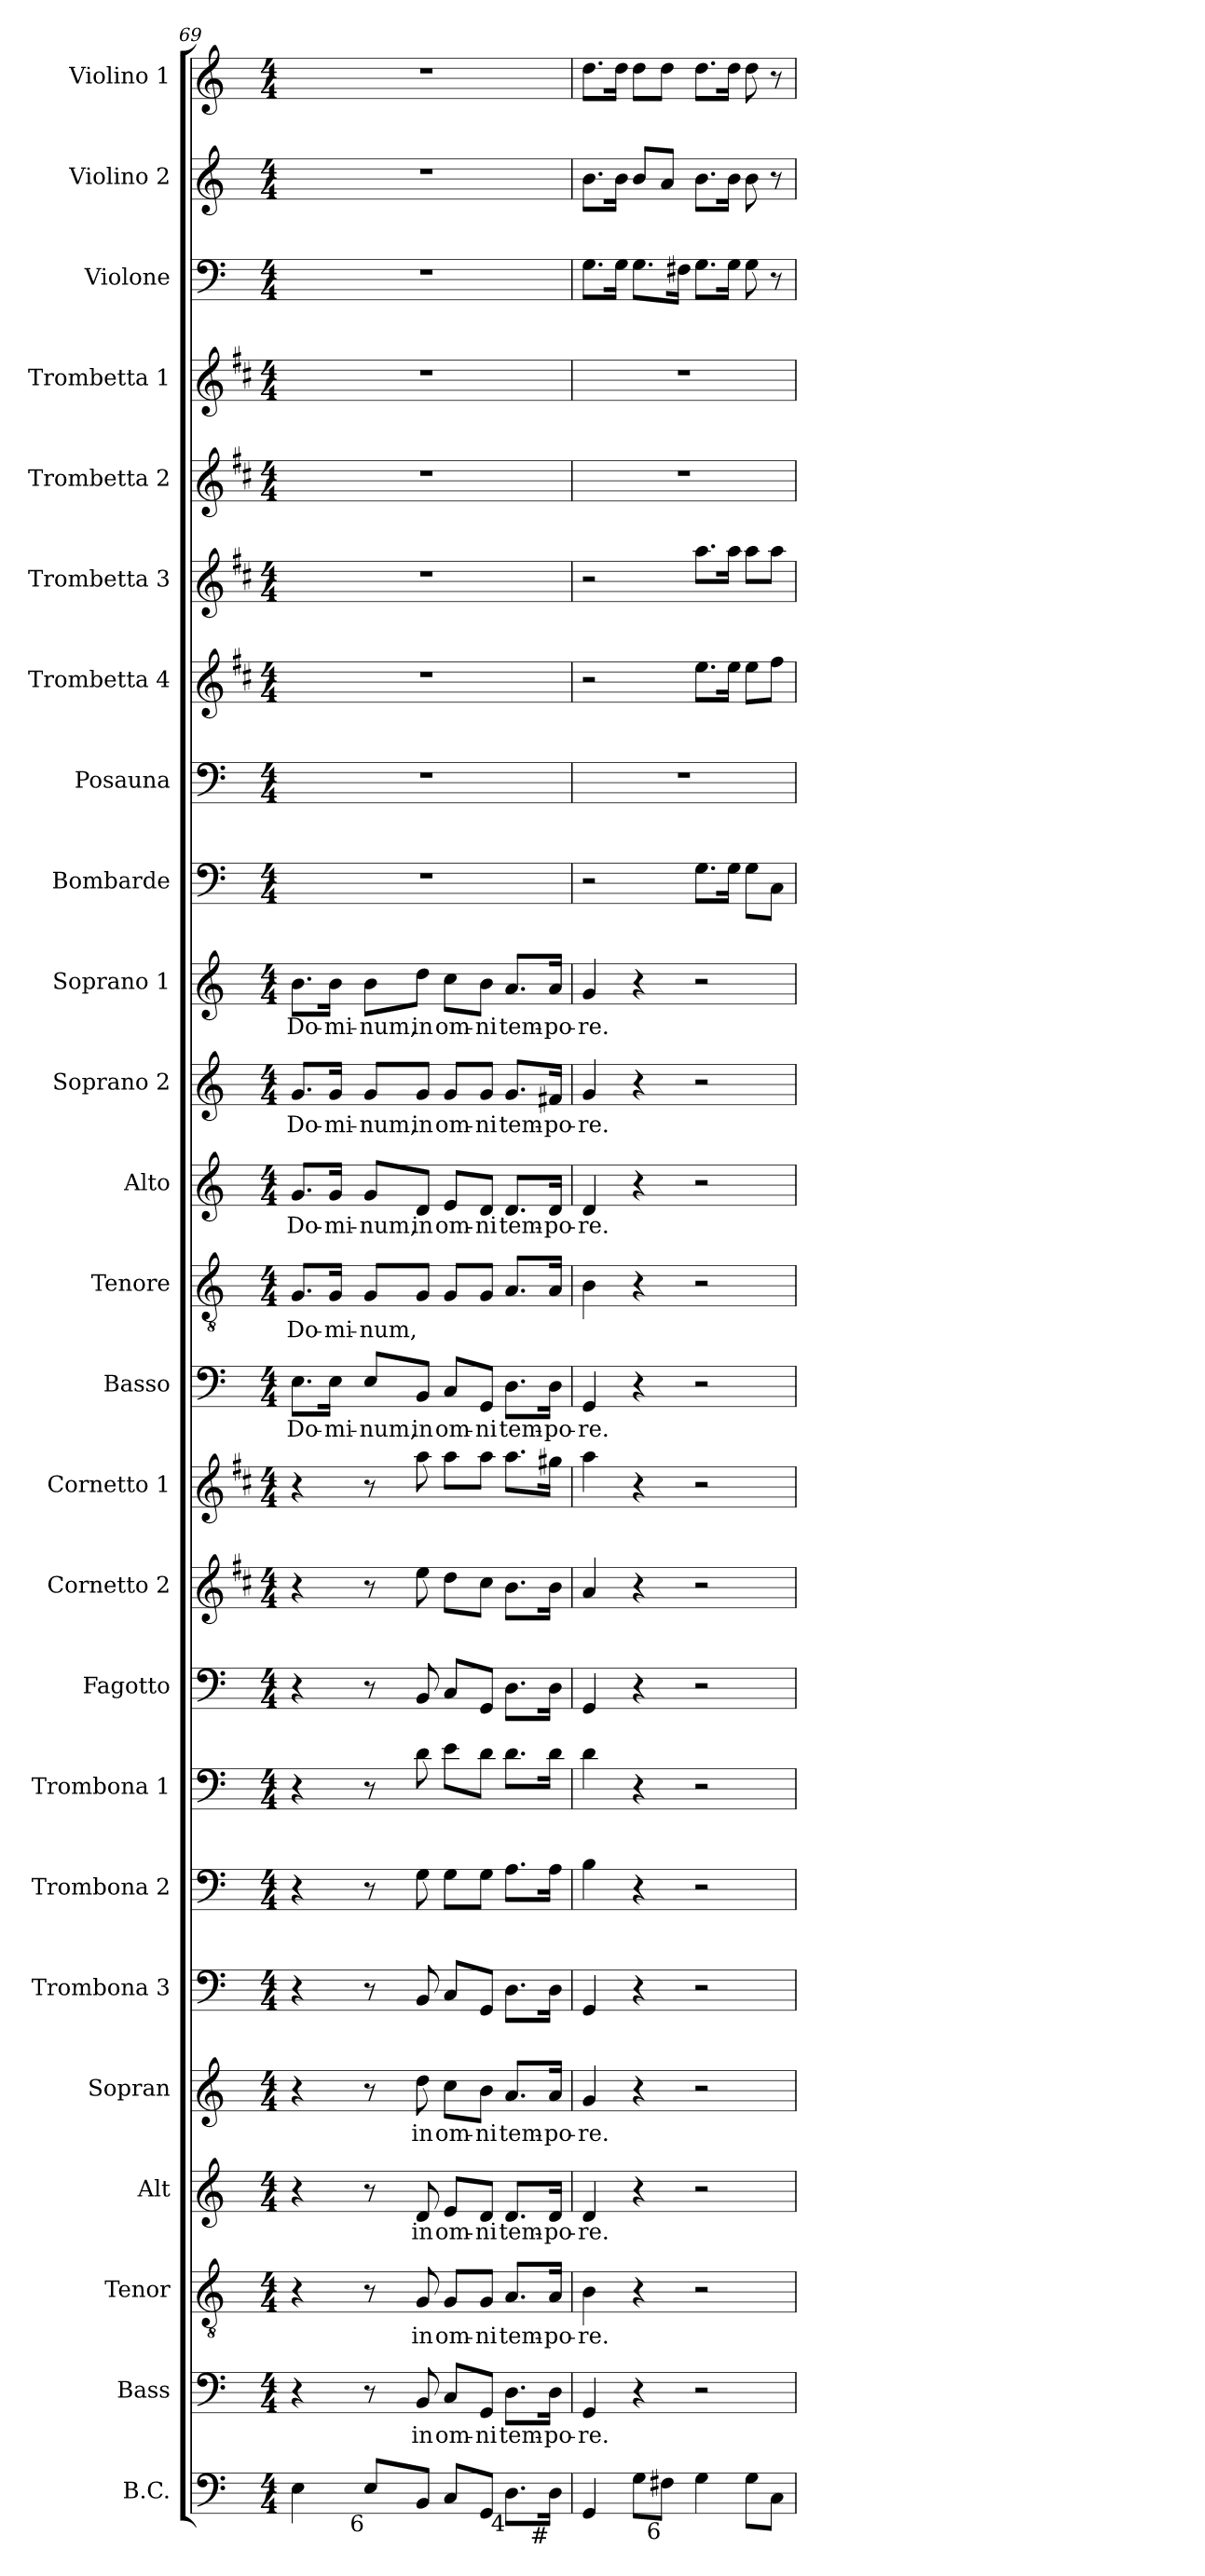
**kern	**kern	**text	**kern	**text	**kern	**text	**kern	**text	**kern	**kern	**kern	**kern	**kern	**kern	**kern	**text	**kern	**text	**kern	**text	**kern	**text	**kern	**text	**kern	**kern	**kern	**kern	**kern	**kern	**kern	**kern	**kern
*part25	*part24	*part24	*part23	*part23	*part22	*part22	*part21	*part21	*part20	*part19	*part18	*part17	*part16	*part15	*part14	*part14	*part13	*part13	*part12	*part12	*part11	*part11	*part10	*part10	*part9	*part8	*part7	*part6	*part5	*part4	*part3	*part2	*part1
*staff25	*staff24	*staff24	*staff23	*staff23	*staff22	*staff22	*staff21	*staff21	*staff20	*staff19	*staff18	*staff17	*staff16	*staff15	*staff14	*staff14	*staff13	*staff13	*staff12	*staff12	*staff11	*staff11	*staff10	*staff10	*staff9	*staff8	*staff7	*staff6	*staff5	*staff4	*staff3	*staff2	*staff1
*I"B.C.	*I"Bass	*	*I"Tenor	*	*I"Alt	*	*I"Sopran	*	*I"Trombona 3	*I"Trombona 2	*I"Trombona 1	*I"Fagotto	*I"Cornetto 2	*I"Cornetto 1	*I"Basso	*	*I"Tenore	*	*I"Alto	*	*I"Soprano 2	*	*I"Soprano 1	*	*I"Bombarde	*I"Posauna	*I"Trombetta 4	*I"Trombetta 3	*I"Trombetta 2	*I"Trombetta 1	*I"Violone	*I"Violino 2	*I"Violino 1
*I'B.C.	*I'B.	*	*I'T.	*	*I'A.	*	*I'S.	*	*I'Tbn. 2	*I'Tbn. 2	*I'Tbn. 1	*I'Fag.	*I'Cor. 2	*I'Cor. 1	*I'B.	*	*I'T.	*	*I'A.	*	*I'S.	*	*I'S.	*	*	*	*	*	*	*	*	*I'Vl. 2	*I'Vl. 1
*clefF4	*clefF4	*	*clefGv2	*	*clefG2	*	*clefG2	*	*clefF4	*clefF4	*clefF4	*clefF4	*clefG2	*clefG2	*clefF4	*	*clefGv2	*	*clefG2	*	*clefG2	*	*clefG2	*	*clefF4	*clefF4	*clefG2	*clefG2	*clefG2	*clefG2	*clefF4	*clefG2	*clefG2
*	*	*	*ITrd7c12	*	*	*	*	*	*	*	*	*	*ITrd1c2	*ITrd1c2	*	*	*ITrd7c12	*	*	*	*	*	*	*	*	*	*ITrd1c2	*ITrd1c2	*ITrd1c2	*ITrd1c2	*	*	*
*k[]	*k[]	*	*k[]	*	*k[]	*	*k[]	*	*k[]	*k[]	*k[]	*k[]	*k[]	*k[]	*k[]	*	*k[]	*	*k[]	*	*k[]	*	*k[]	*	*k[]	*k[]	*k[]	*k[]	*k[]	*k[]	*k[]	*k[]	*k[]
*C:	*C:	*	*C:	*	*C:	*	*C:	*	*C:	*C:	*C:	*C:	*C:	*C:	*C:	*	*C:	*	*C:	*	*C:	*	*C:	*	*C:	*C:	*C:	*C:	*C:	*C:	*C:	*C:	*C:
*M4/4	*M4/4	*	*M4/4	*	*M4/4	*	*M4/4	*	*M4/4	*M4/4	*M4/4	*M4/4	*M4/4	*M4/4	*M4/4	*	*M4/4	*	*M4/4	*	*M4/4	*	*M4/4	*	*M4/4	*M4/4	*M4/4	*M4/4	*M4/4	*M4/4	*M4/4	*M4/4	*M4/4
=69	=69	=69	=69	=69	=69	=69	=69	=69	=69	=69	=69	=69	=69	=69	=69	=69	=69	=69	=69	=69	=69	=69	=69	=69	=69	=69	=69	=69	=69	=69	=69	=69	=69
!	!	!	!	!	!	!	!	!	!	!	!	!	!	!	!	!LO:LY:b:color=#000000	!	!	!	!	!	!	!	!	!	!	!	!	!	!	!	!	!
!	!	!	!	!	!	!	!	!	!	!	!	!	!	!	!	!	!	!LO:LY:b:color=#000000	!	!	!	!	!	!	!	!	!	!	!	!	!	!	!
!	!	!	!	!	!	!	!	!	!	!	!	!	!	!	!	!	!	!	!	!LO:LY:b:color=#000000	!	!	!	!	!	!	!	!	!	!	!	!	!
!	!	!	!	!	!	!	!	!	!	!	!	!	!	!	!	!	!	!	!	!	!	!LO:LY:b:color=#000000	!	!	!	!	!	!	!	!	!	!	!
!	!	!	!	!	!	!	!	!	!	!	!	!	!	!	!	!	!	!	!	!	!	!	!	!LO:LY:b:color=#000000	!	!	!	!	!	!	!	!	!
4Ei\	4r	.	4r	.	4r	.	4r	.	4r	4r	4r	4r	4r	4r	8.Ei\L	Do-	8.GGi/L	Do-	8.gi/L	Do-	8.gi/L	Do-	8.bi\L	Do-	1r	1r	1r	1r	1r	1r	1r	1r	1r
!	!	!	!	!	!	!	!	!	!	!	!	!	!	!	!	!LO:LY:b:color=#000000	!	!	!	!	!	!	!	!	!	!	!	!	!	!	!	!	!
!	!	!	!	!	!	!	!	!	!	!	!	!	!	!	!	!	!	!LO:LY:b:color=#000000	!	!	!	!	!	!	!	!	!	!	!	!	!	!	!
!	!	!	!	!	!	!	!	!	!	!	!	!	!	!	!	!	!	!	!	!LO:LY:b:color=#000000	!	!	!	!	!	!	!	!	!	!	!	!	!
!	!	!	!	!	!	!	!	!	!	!	!	!	!	!	!	!	!	!	!	!	!	!LO:LY:b:color=#000000	!	!	!	!	!	!	!	!	!	!	!
!	!	!	!	!	!	!	!	!	!	!	!	!	!	!	!	!	!	!	!	!	!	!	!	!LO:LY:b:color=#000000	!	!	!	!	!	!	!	!	!
.	.	.	.	.	.	.	.	.	.	.	.	.	.	.	16Ei\Jk	-mi-	16GGi/Jk	-mi-	16gi/Jk	-mi-	16gi/Jk	-mi-	16bi\Jk	-mi-	.	.	.	.	.	.	.	.	.
!	!	!	!	!	!	!	!	!	!	!	!	!	!	!	!	!LO:LY:b:color=#000000	!	!	!	!	!	!	!	!	!	!	!	!	!	!	!	!	!
!	!	!	!	!	!	!	!	!	!	!	!	!	!	!	!	!	!	!LO:LY:b:color=#000000	!	!	!	!	!	!	!	!	!	!	!	!	!	!	!
!	!	!	!	!	!	!	!	!	!	!	!	!	!	!	!	!	!	!	!	!LO:LY:b:color=#000000	!	!	!	!	!	!	!	!	!	!	!	!	!
!	!	!	!	!	!	!	!	!	!	!	!	!	!	!	!	!	!	!	!	!	!	!LO:LY:b:color=#000000	!	!	!	!	!	!	!	!	!	!	!
!LO:TX:b:rj:t=6	!	!	!	!	!	!	!	!	!	!	!	!	!	!	!	!	!	!	!	!	!	!	!	!	!	!	!	!	!	!	!	!	!
!	!	!	!	!	!	!	!	!	!	!	!	!	!	!	!	!	!	!	!	!	!	!	!	!LO:LY:b:color=#000000	!	!	!	!	!	!	!	!	!
8Ei/L	8r	.	8r	.	8r	.	8r	.	8r	8r	8r	8r	8r	8r	8Ei/L	-num,	8GGi/L	-num,	8gi/L	-num,	8gi/L	-num,	8bi\L	-num,	.	.	.	.	.	.	.	.	.
!	!	!LO:LY:b:color=#000000	!	!	!	!	!	!	!	!	!	!	!	!	!	!	!	!	!	!	!	!	!	!	!	!	!	!	!	!	!	!	!
!	!	!	!	!LO:LY:b:color=#000000	!	!	!	!	!	!	!	!	!	!	!	!	!	!	!	!	!	!	!	!	!	!	!	!	!	!	!	!	!
!	!	!	!	!	!	!LO:LY:b:color=#000000	!	!	!	!	!	!	!	!	!	!	!	!	!	!	!	!	!	!	!	!	!	!	!	!	!	!	!
!	!	!	!	!	!	!	!	!LO:LY:b:color=#000000	!	!	!	!	!	!	!	!	!	!	!	!	!	!	!	!	!	!	!	!	!	!	!	!	!
!	!	!	!	!	!	!	!	!	!	!	!	!	!	!	!	!LO:LY:b:color=#000000	!	!	!	!	!	!	!	!	!	!	!	!	!	!	!	!	!
!	!	!	!	!	!	!	!	!	!	!	!	!	!	!	!	!	!	!	!	!LO:LY:b:color=#000000	!	!	!	!	!	!	!	!	!	!	!	!	!
!	!	!	!	!	!	!	!	!	!	!	!	!	!	!	!	!	!	!	!	!	!	!LO:LY:b:color=#000000	!	!	!	!	!	!	!	!	!	!	!
!	!	!	!	!	!	!	!	!	!	!	!	!	!	!	!	!	!	!	!	!	!	!	!	!LO:LY:b:color=#000000	!	!	!	!	!	!	!	!	!
8BBi/J	8BBi/	in	8GGi/	in	8di/	in	8ddi\	in	8BBi/	8Gi\	8di\	8BBi/	8ddi\	8ggi\	8BBi/J	in	8GGi/J	.	8di/J	in	8gi/J	in	8ddi\J	in	.	.	.	.	.	.	.	.	.
!	!	!LO:LY:b:color=#000000	!	!	!	!	!	!	!	!	!	!	!	!	!	!	!	!	!	!	!	!	!	!	!	!	!	!	!	!	!	!	!
!	!	!	!	!LO:LY:b:color=#000000	!	!	!	!	!	!	!	!	!	!	!	!	!	!	!	!	!	!	!	!	!	!	!	!	!	!	!	!	!
!	!	!	!	!	!	!LO:LY:b:color=#000000	!	!	!	!	!	!	!	!	!	!	!	!	!	!	!	!	!	!	!	!	!	!	!	!	!	!	!
!	!	!	!	!	!	!	!	!LO:LY:b:color=#000000	!	!	!	!	!	!	!	!	!	!	!	!	!	!	!	!	!	!	!	!	!	!	!	!	!
!	!	!	!	!	!	!	!	!	!	!	!	!	!	!	!	!LO:LY:b:color=#000000	!	!	!	!	!	!	!	!	!	!	!	!	!	!	!	!	!
!	!	!	!	!	!	!	!	!	!	!	!	!	!	!	!	!	!	!	!	!LO:LY:b:color=#000000	!	!	!	!	!	!	!	!	!	!	!	!	!
!	!	!	!	!	!	!	!	!	!	!	!	!	!	!	!	!	!	!	!	!	!	!LO:LY:b:color=#000000	!	!	!	!	!	!	!	!	!	!	!
!	!	!	!	!	!	!	!	!	!	!	!	!	!	!	!	!	!	!	!	!	!	!	!	!LO:LY:b:color=#000000	!	!	!	!	!	!	!	!	!
8Ci/L	8Ci/L	om-	8GGi/L	om-	8ei/L	om-	8cci\L	om-	8Ci/L	8Gi\L	8ei\L	8Ci/L	8cci\L	8ggi\L	8Ci/L	om-	8GGi/L	.	8ei/L	om-	8gi/L	om-	8cci\L	om-	.	.	.	.	.	.	.	.	.
!	!	!LO:LY:b:color=#000000	!	!	!	!	!	!	!	!	!	!	!	!	!	!	!	!	!	!	!	!	!	!	!	!	!	!	!	!	!	!	!
!	!	!	!	!LO:LY:b:color=#000000	!	!	!	!	!	!	!	!	!	!	!	!	!	!	!	!	!	!	!	!	!	!	!	!	!	!	!	!	!
!	!	!	!	!	!	!LO:LY:b:color=#000000	!	!	!	!	!	!	!	!	!	!	!	!	!	!	!	!	!	!	!	!	!	!	!	!	!	!	!
!	!	!	!	!	!	!	!	!LO:LY:b:color=#000000	!	!	!	!	!	!	!	!	!	!	!	!	!	!	!	!	!	!	!	!	!	!	!	!	!
!	!	!	!	!	!	!	!	!	!	!	!	!	!	!	!	!LO:LY:b:color=#000000	!	!	!	!	!	!	!	!	!	!	!	!	!	!	!	!	!
!	!	!	!	!	!	!	!	!	!	!	!	!	!	!	!	!	!	!	!	!LO:LY:b:color=#000000	!	!	!	!	!	!	!	!	!	!	!	!	!
!	!	!	!	!	!	!	!	!	!	!	!	!	!	!	!	!	!	!	!	!	!	!LO:LY:b:color=#000000	!	!	!	!	!	!	!	!	!	!	!
!	!	!	!	!	!	!	!	!	!	!	!	!	!	!	!	!	!	!	!	!	!	!	!	!LO:LY:b:color=#000000	!	!	!	!	!	!	!	!	!
8GGi/J	8GGi/J	-ni	8GGi/J	-ni	8di/J	-ni	8bi\J	-ni	8GGi/J	8Gi\J	8di\J	8GGi/J	8bi\J	8ggi\J	8GGi/J	-ni	8GGi/J	.	8di/J	-ni	8gi/J	-ni	8bi\J	-ni	.	.	.	.	.	.	.	.	.
!	!	!LO:LY:b:color=#000000	!	!	!	!	!	!	!	!	!	!	!	!	!	!	!	!	!	!	!	!	!	!	!	!	!	!	!	!	!	!	!
!	!	!	!	!LO:LY:b:color=#000000	!	!	!	!	!	!	!	!	!	!	!	!	!	!	!	!	!	!	!	!	!	!	!	!	!	!	!	!	!
!	!	!	!	!	!	!LO:LY:b:color=#000000	!	!	!	!	!	!	!	!	!	!	!	!	!	!	!	!	!	!	!	!	!	!	!	!	!	!	!
!	!	!	!	!	!	!	!	!LO:LY:b:color=#000000	!	!	!	!	!	!	!	!	!	!	!	!	!	!	!	!	!	!	!	!	!	!	!	!	!
!	!	!	!	!	!	!	!	!	!	!	!	!	!	!	!	!LO:LY:b:color=#000000	!	!	!	!	!	!	!	!	!	!	!	!	!	!	!	!	!
!	!	!	!	!	!	!	!	!	!	!	!	!	!	!	!	!	!	!	!	!LO:LY:b:color=#000000	!	!	!	!	!	!	!	!	!	!	!	!	!
!	!	!	!	!	!	!	!	!	!	!	!	!	!	!	!	!	!	!	!	!	!	!LO:LY:b:color=#000000	!	!	!	!	!	!	!	!	!	!	!
!LO:TX:b:rj:t=4	!	!	!	!	!	!	!	!	!	!	!	!	!	!	!	!	!	!	!	!	!	!	!	!	!	!	!	!	!	!	!	!	!
!	!	!	!	!	!	!	!	!	!	!	!	!	!	!	!	!	!	!	!	!	!	!	!	!LO:LY:b:color=#000000	!	!	!	!	!	!	!	!	!
8.Di\L	8.Di\L	tem-	8.AAi/L	tem-	8.di/L	tem-	8.ai/L	tem-	8.Di\L	8.Ai\L	8.di\L	8.Di\L	8.ai\L	8.ggi\L	8.Di\L	tem-	8.AAi/L	.	8.di/L	tem-	8.gi/L	tem-	8.ai/L	tem-	.	.	.	.	.	.	.	.	.
!	!	!LO:LY:b:color=#000000	!	!	!	!	!	!	!	!	!	!	!	!	!	!	!	!	!	!	!	!	!	!	!	!	!	!	!	!	!	!	!
!	!	!	!	!LO:LY:b:color=#000000	!	!	!	!	!	!	!	!	!	!	!	!	!	!	!	!	!	!	!	!	!	!	!	!	!	!	!	!	!
!	!	!	!	!	!	!LO:LY:b:color=#000000	!	!	!	!	!	!	!	!	!	!	!	!	!	!	!	!	!	!	!	!	!	!	!	!	!	!	!
!	!	!	!	!	!	!	!	!LO:LY:b:color=#000000	!	!	!	!	!	!	!	!	!	!	!	!	!	!	!	!	!	!	!	!	!	!	!	!	!
!	!	!	!	!	!	!	!	!	!	!	!	!	!	!	!	!LO:LY:b:color=#000000	!	!	!	!	!	!	!	!	!	!	!	!	!	!	!	!	!
!	!	!	!	!	!	!	!	!	!	!	!	!	!	!	!	!	!	!	!	!LO:LY:b:color=#000000	!	!	!	!	!	!	!	!	!	!	!	!	!
!	!	!	!	!	!	!	!	!	!	!	!	!	!	!	!	!	!	!	!	!	!	!LO:LY:b:color=#000000	!	!	!	!	!	!	!	!	!	!	!
!LO:TX:b:rj:t=#	!	!	!	!	!	!	!	!	!	!	!	!	!	!	!	!	!	!	!	!	!	!	!	!	!	!	!	!	!	!	!	!	!
!	!	!	!	!	!	!	!	!	!	!	!	!	!	!	!	!	!	!	!	!	!	!	!	!LO:LY:b:color=#000000	!	!	!	!	!	!	!	!	!
16Di\Jk	16Di\Jk	-po-	16AAi/Jk	-po-	16di/Jk	-po-	16ai/Jk	-po-	16Di\Jk	16Ai\Jk	16di\Jk	16Di\Jk	16ai\Jk	16ff#Xi\Jk	16Di\Jk	-po-	16AAi/Jk	.	16di/Jk	-po-	16f#Xi/Jk	-po-	16ai/Jk	-po-	.	.	.	.	.	.	.	.	.
=70	=70	=70	=70	=70	=70	=70	=70	=70	=70	=70	=70	=70	=70	=70	=70	=70	=70	=70	=70	=70	=70	=70	=70	=70	=70	=70	=70	=70	=70	=70	=70	=70	=70
!	!	!LO:LY:b:color=#000000	!	!	!	!	!	!	!	!	!	!	!	!	!	!	!	!	!	!	!	!	!	!	!	!	!	!	!	!	!	!	!
!	!	!	!	!LO:LY:b:color=#000000	!	!	!	!	!	!	!	!	!	!	!	!	!	!	!	!	!	!	!	!	!	!	!	!	!	!	!	!	!
!	!	!	!	!	!	!LO:LY:b:color=#000000	!	!	!	!	!	!	!	!	!	!	!	!	!	!	!	!	!	!	!	!	!	!	!	!	!	!	!
!	!	!	!	!	!	!	!	!LO:LY:b:color=#000000	!	!	!	!	!	!	!	!	!	!	!	!	!	!	!	!	!	!	!	!	!	!	!	!	!
!	!	!	!	!	!	!	!	!	!	!	!	!	!	!	!	!LO:LY:b:color=#000000	!	!	!	!	!	!	!	!	!	!	!	!	!	!	!	!	!
!	!	!	!	!	!	!	!	!	!	!	!	!	!	!	!	!	!	!	!	!LO:LY:b:color=#000000	!	!	!	!	!	!	!	!	!	!	!	!	!
!	!	!	!	!	!	!	!	!	!	!	!	!	!	!	!	!	!	!	!	!	!	!LO:LY:b:color=#000000	!	!	!	!	!	!	!	!	!	!	!
!	!	!	!	!	!	!	!	!	!	!	!	!	!	!	!	!	!	!	!	!	!	!	!	!LO:LY:b:color=#000000	!	!	!	!	!	!	!	!	!
4GGi/	4GGi/	-re.	4BBi\	-re.	4di/	-re.	4gi/	-re.	4GGi/	4Bi\	4di\	4GGi/	4gi/	4ggi\	4GGi/	-re.	4BBi\	.	4di/	-re.	4gi/	-re.	4gi/	-re.	2r	1r	2r	2r	1r	1r	8.Gi\L	8.bi\L	8.ddi\L
.	.	.	.	.	.	.	.	.	.	.	.	.	.	.	.	.	.	.	.	.	.	.	.	.	.	.	.	.	.	.	16Gi\Jk	16bi\Jk	16ddi\Jk
8Gi\L	4r	.	4r	.	4r	.	4r	.	4r	4r	4r	4r	4r	4r	4r	.	4r	.	4r	.	4r	.	4r	.	.	.	.	.	.	.	8.Gi\L	8bi/L	8ddi\L
!LO:TX:b:rj:t=6	!	!	!	!	!	!	!	!	!	!	!	!	!	!	!	!	!	!	!	!	!	!	!	!	!	!	!	!	!	!	!	!	!
8F#Xi\J	.	.	.	.	.	.	.	.	.	.	.	.	.	.	.	.	.	.	.	.	.	.	.	.	.	.	.	.	.	.	.	8ai/J	8ddi\J
.	.	.	.	.	.	.	.	.	.	.	.	.	.	.	.	.	.	.	.	.	.	.	.	.	.	.	.	.	.	.	16F#Xi\Jk	.	.
4Gi\	2r	.	2r	.	2r	.	2r	.	2r	2r	2r	2r	2r	2r	2r	.	2r	.	2r	.	2r	.	2r	.	8.Gi\L	.	8.ddi\L	8.ggi\L	.	.	8.Gi\L	8.bi\L	8.ddi\L
.	.	.	.	.	.	.	.	.	.	.	.	.	.	.	.	.	.	.	.	.	.	.	.	.	16Gi\Jk	.	16ddi\Jk	16ggi\Jk	.	.	16Gi\Jk	16bi\Jk	16ddi\Jk
8Gi\L	.	.	.	.	.	.	.	.	.	.	.	.	.	.	.	.	.	.	.	.	.	.	.	.	8Gi\L	.	8ddi\L	8ggi\L	.	.	8Gi\	8bi\	8ddi\
8Ci\J	.	.	.	.	.	.	.	.	.	.	.	.	.	.	.	.	.	.	.	.	.	.	.	.	8Ci\J	.	8eei\J	8ggi\J	.	.	8r	8r	8r
=	=	=	=	=	=	=	=	=	=	=	=	=	=	=	=	=	=	=	=	=	=	=	=	=	=	=	=	=	=	=	=	=	=
*-	*-	*-	*-	*-	*-	*-	*-	*-	*-	*-	*-	*-	*-	*-	*-	*-	*-	*-	*-	*-	*-	*-	*-	*-	*-	*-	*-	*-	*-	*-	*-	*-	*-
